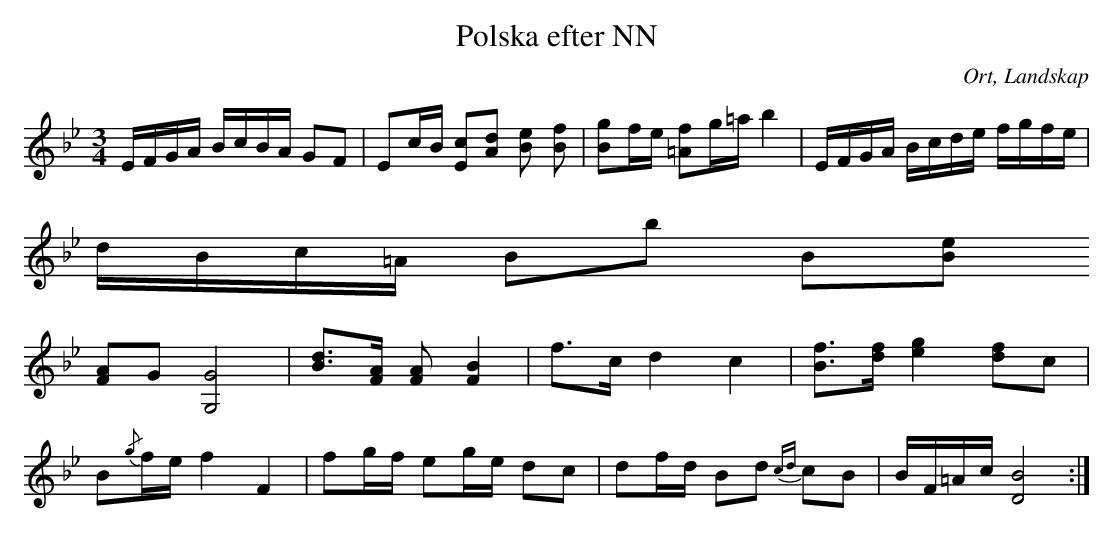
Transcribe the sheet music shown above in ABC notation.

X:1
T:Polska efter NN
O:Ort, Landskap
M:3/4
L:1/8
K:Gm
E/F/G/A/ B/c/B/A/ GF|Ec/B/ [Ec][Ad] [Be] [Bf]|[Bg]f/e/ [=Af]g/=a/ b2|E/F/G/A/ B/c/d/e/ f/g/f/e/|
d/B/c/=A/ Bb B[Be]
[FA]G [G,4G4]|[Bd]>[FA] [FA2] [F2B2]|f>c d2 c2|[Bf]>[df] [e2g2] [df]c|
B{/g}f/e/ f2 F2|fg/f/ eg/e/ dc|df/d/ Bd {cd}cB|B/F/=A/c/ [D4B4]:|
